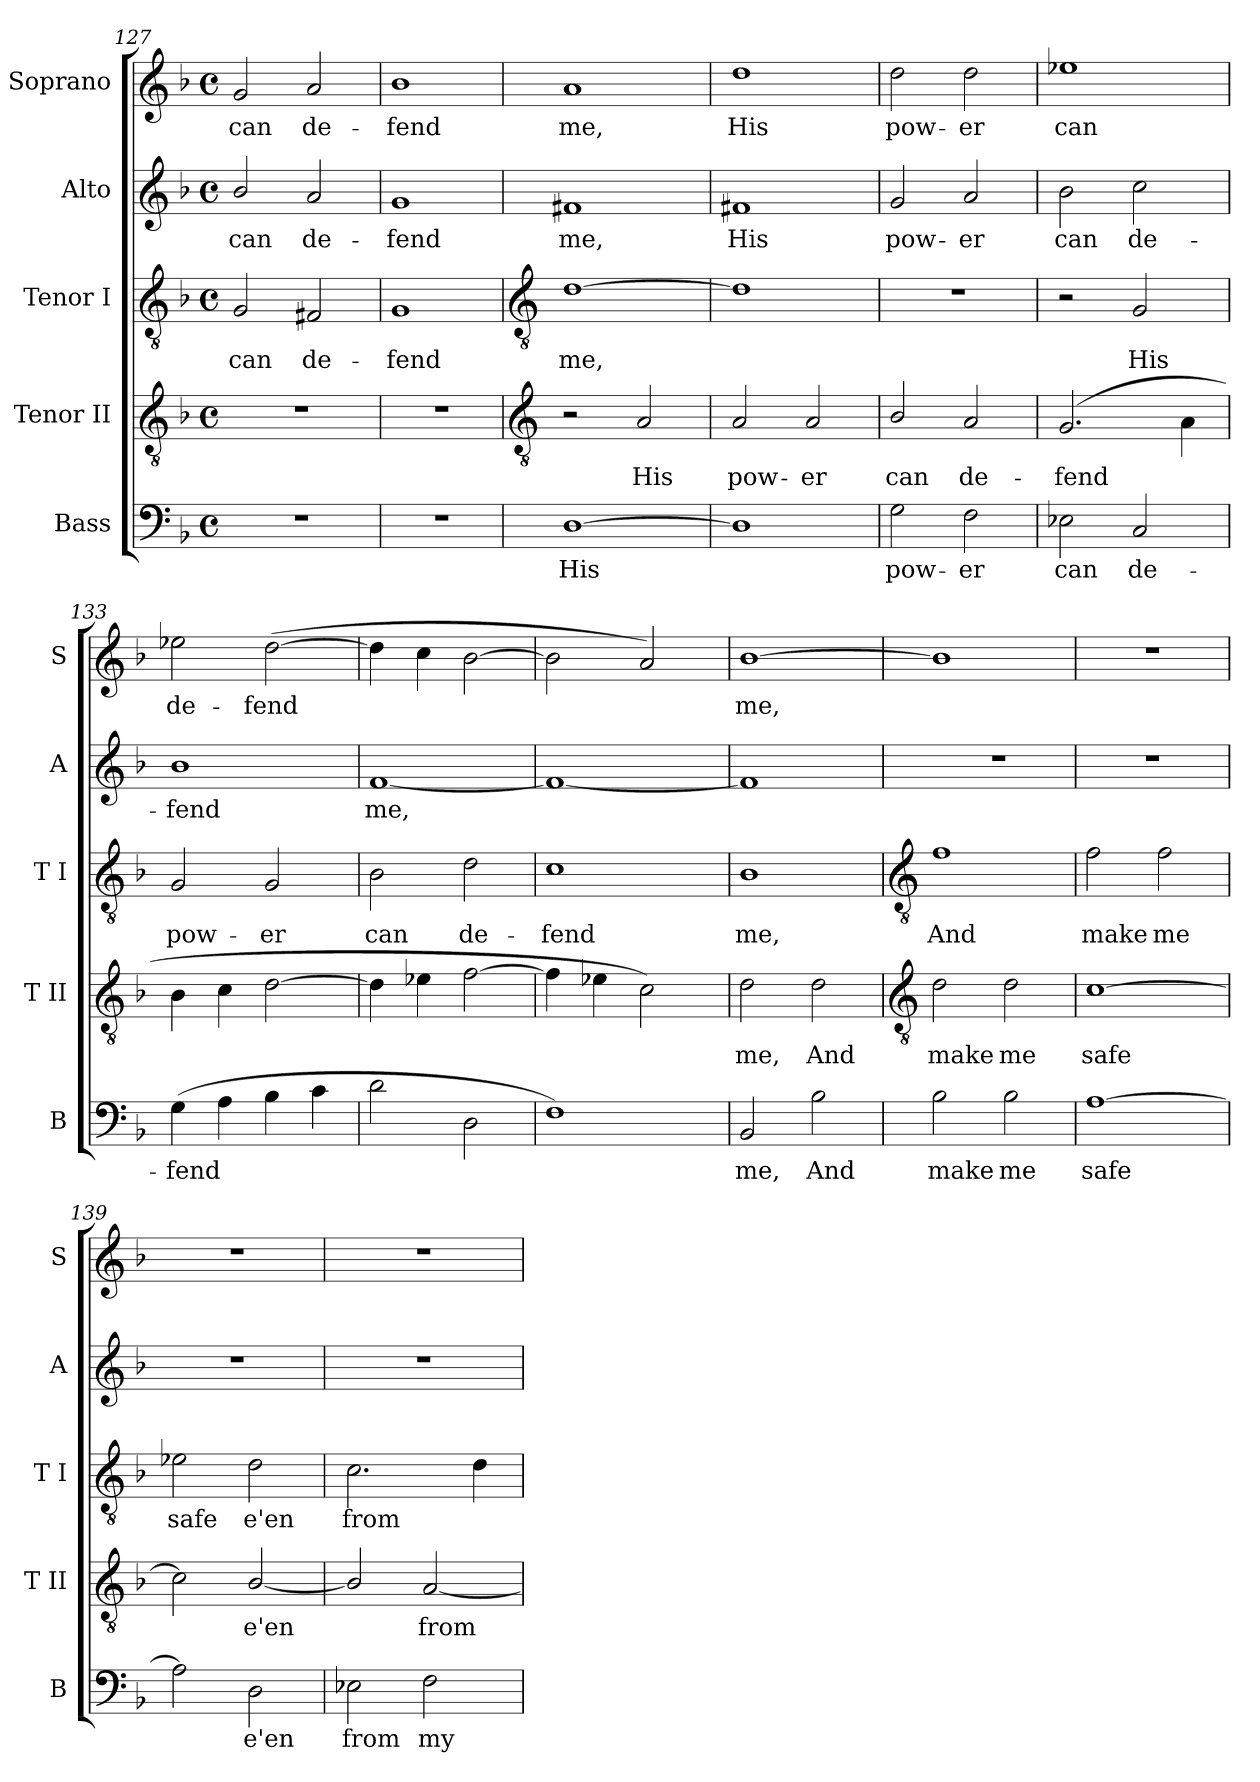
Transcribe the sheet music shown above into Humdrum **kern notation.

**kern	**text	**kern	**text	**kern	**text	**kern	**text	**kern	**text
*part5	*part5	*part4	*part4	*part3	*part3	*part2	*part2	*part1	*part1
*staff5	*staff5	*staff4	*staff4	*staff3	*staff3	*staff2	*staff2	*staff1	*staff1
*I"Bass	*	*I"Tenor II	*	*I"Tenor I	*	*I"Alto	*	*I"Soprano	*
*I'B	*	*I'T II	*	*I'T I	*	*I'A	*	*I'S	*
*clefF4	*	*clefGv2	*	*clefGv2	*	*clefG2	*	*clefG2	*
*k[b-]	*	*k[b-]	*	*k[b-]	*	*k[b-]	*	*k[b-]	*
*F:	*	*F:	*	*F:	*	*F:	*	*F:	*
*M4/4	*	*M4/4	*	*M4/4	*	*M4/4	*	*M4/4	*
*met(c)	*	*met(c)	*	*met(c)	*	*met(c)	*	*met(c)	*
=127	=127	=127	=127	=127	=127	=127	=127	=127	=127
!	!	!	!	!	!LO:LY:b	!	!LO:LY:b	!	!LO:LY:b
1r	.	1r	.	2G	can	2b-/	can	2g	can
!	!	!	!	!	!LO:LY:b	!	!LO:LY:b	!	!LO:LY:b
.	.	.	.	2F#X	de-	2a	de-	2a	de-
=128	=128	=128	=128	=128	=128	=128	=128	=128	=128
!	!	!	!	!	!LO:LY:b	!	!LO:LY:b	!	!LO:LY:b
1r	.	1r	.	1G	-fend	1g	-fend	1b-	-fend
!!LO:LB:g=z
=129	=129	=129	=129	=129	=129	=129	=129	=129	=129
*	*	*clefGv2	*	*clefGv2	*	*	*	*	*
!	!LO:LY:b	!	!	!	!LO:LY:b	!	!LO:LY:b	!	!LO:LY:b
[1D	His	2r	.	[1d	me,	1f#X	me,	1a	me,
!	!	!	!LO:LY:b	!	!	!	!	!	!
.	.	2A	His	.	.	.	.	.	.
=130	=130	=130	=130	=130	=130	=130	=130	=130	=130
!	!	!	!LO:LY:b	!	!	!	!LO:LY:b	!	!LO:LY:b
1D]	.	2A	pow-	1d]	.	1f#X	His	1dd	His
!	!	!	!LO:LY:b	!	!	!	!	!	!
.	.	2A	-er	.	.	.	.	.	.
=131	=131	=131	=131	=131	=131	=131	=131	=131	=131
!	!LO:LY:b	!	!LO:LY:b	!	!	!	!LO:LY:b	!	!LO:LY:b
2G	pow-	2B-/	can	1r	.	2g	pow-	2dd	pow-
!	!LO:LY:b	!	!LO:LY:b	!	!	!	!LO:LY:b	!	!LO:LY:b
2F	-er	2A	de-	.	.	2a	-er	2dd	-er
=132	=132	=132	=132	=132	=132	=132	=132	=132	=132
!	!LO:LY:b	!	!LO:LY:b	!	!	!	!LO:LY:b	!	!LO:LY:b
2E-X	can	(>2.G	-fend	2r	.	2b-	can	1ee-X	can
!	!LO:LY:b	!	!	!	!LO:LY:b	!	!LO:LY:b	!	!
2C	de-	.	.	2G	His	2cc	de-	.	.
.	.	4A\	.	.	.	.	.	.	.
=133	=133	=133	=133	=133	=133	=133	=133	=133	=133
!	!LO:LY:b	!	!	!	!LO:LY:b	!	!LO:LY:b	!	!LO:LY:b
(>4G	-fend	4B-	.	2G	pow-	1b-	-fend	2ee-X	de-
4A	.	4c	.	.	.	.	.	.	.
!	!	!	!	!	!LO:LY:b	!	!	!	!LO:LY:b
4B-	.	[2d	.	2G	-er	.	.	(>[2dd	-fend
4c	.	.	.	.	.	.	.	.	.
=134	=134	=134	=134	=134	=134	=134	=134	=134	=134
!	!	!	!	!	!LO:LY:b	!	!LO:LY:b	!	!
2d	.	4d]	.	2B-	can	[1f	me,	4dd]	.
.	.	4e-X	.	.	.	.	.	4cc	.
!	!	!	!	!	!LO:LY:b	!	!	!	!
2D	.	[2f	.	2d	de-	.	.	[2b-	.
=135	=135	=135	=135	=135	=135	=135	=135	=135	=135
!	!	!	!	!	!LO:LY:b	!	!	!	!
1F)	.	4f]	.	1c	-fend	1f_	.	2b-]	.
.	.	4e-X	.	.	.	.	.	.	.
.	.	2c)	.	.	.	.	.	2a)	.
=136	=136	=136	=136	=136	=136	=136	=136	=136	=136
!	!LO:LY:b	!	!LO:LY:b	!	!LO:LY:b	!	!	!	!LO:LY:b
2BB-	me,	2d	me,	1B-	me,	1f]	.	[1b-	me,
!	!LO:LY:b	!	!LO:LY:b	!	!	!	!	!	!
2B-	And	2d	And	.	.	.	.	.	.
!!LO:LB:g=z
=137	=137	=137	=137	=137	=137	=137	=137	=137	=137
*	*	*clefGv2	*	*clefGv2	*	*	*	*	*
!	!LO:LY:b	!	!LO:LY:b	!	!LO:LY:b	!	!	!	!
2B-	make	2d	make	1f	And	1r	.	1b-]	.
!	!LO:LY:b	!	!LO:LY:b	!	!	!	!	!	!
2B-	me	2d	me	.	.	.	.	.	.
=138	=138	=138	=138	=138	=138	=138	=138	=138	=138
!	!LO:LY:b	!	!LO:LY:b	!	!LO:LY:b	!	!	!	!
[1A	safe	[1c	safe	2f	make	1r	.	1r	.
!	!	!	!	!	!LO:LY:b	!	!	!	!
.	.	.	.	2f	me	.	.	.	.
=139	=139	=139	=139	=139	=139	=139	=139	=139	=139
!	!	!	!	!	!LO:LY:b	!	!	!	!
2A]	.	2c]	.	2e-X	safe	1r	.	1r	.
!	!LO:LY:b	!	!LO:LY:b	!	!LO:LY:b	!	!	!	!
2D	e'en	[2B-/	e'en	2d	e'en	.	.	.	.
=140	=140	=140	=140	=140	=140	=140	=140	=140	=140
!	!LO:LY:b	!	!	!	!LO:LY:b	!	!	!	!
2E-X	from	2B-/]	.	2.c	from	1r	.	1r	.
!	!LO:LY:b	!	!LO:LY:b	!	!	!	!	!	!
2F	my	[2A	from	.	.	.	.	.	.
.	.	.	.	4d	.	.	.	.	.
=	=	=	=	=	=	=	=	=	=
*-	*-	*-	*-	*-	*-	*-	*-	*-	*-
